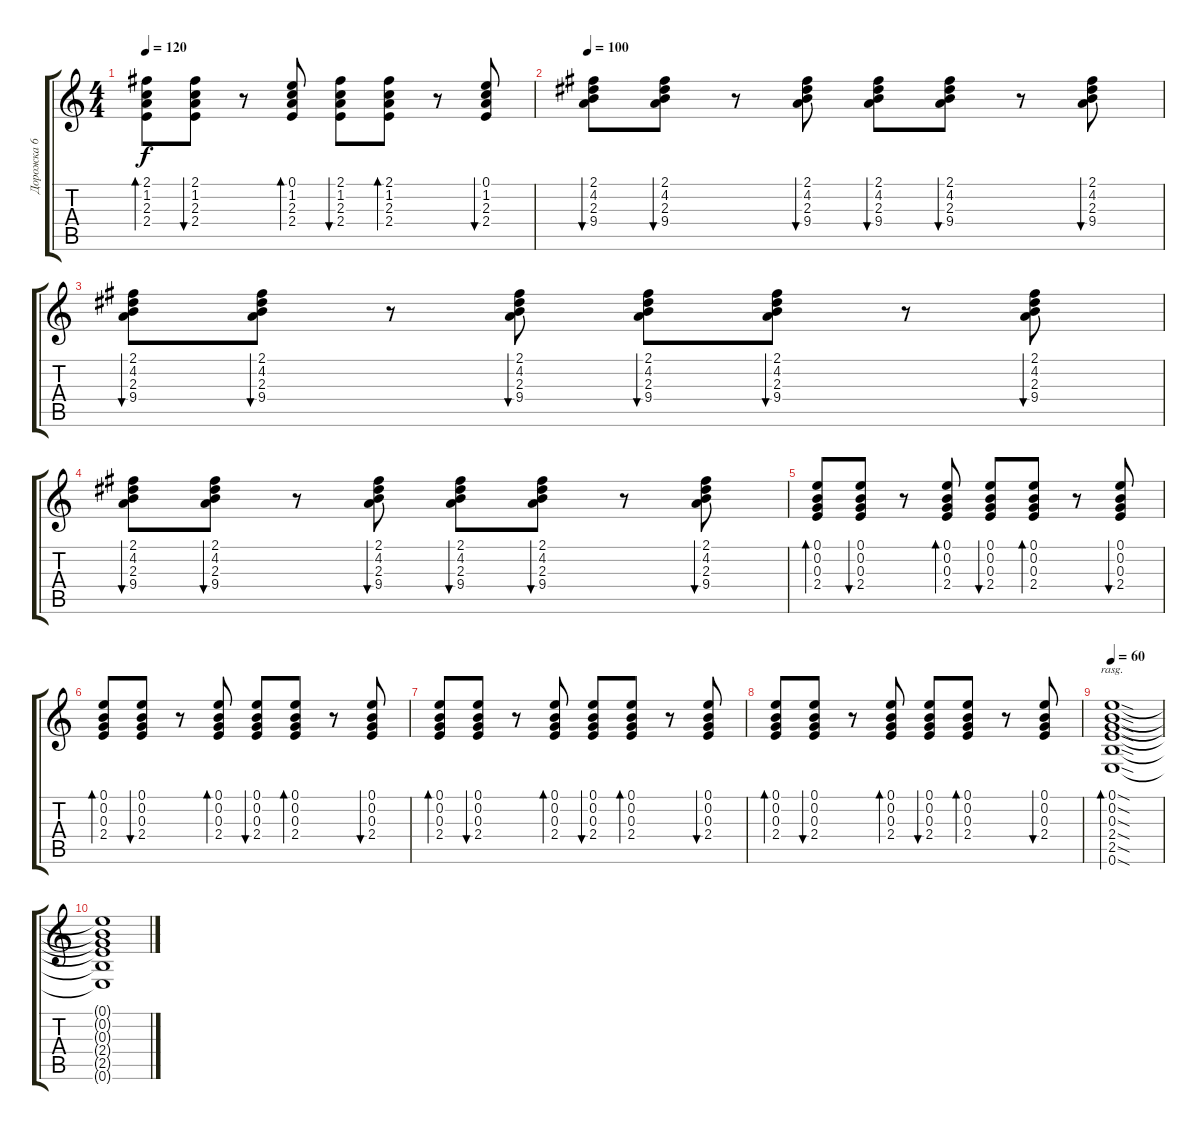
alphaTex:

\track ("Дорожка 6" "Дорожка 6") {instrument electricguitarclean}
\staff {score tabs}
\tuning (E4 B3 G3 D3 A2 E2) {hide}
\ts (4 4)
\tempo 120
\clef g2
\ks c
(2.1 1.2 2.3 2.4).8{bd 60 dy f} (2.1 1.2 2.3 2.4).8{bu 60} r.8 (0.1 1.2 2.3 2.4).8{bd 60} (2.1 1.2 2.3 2.4).8{bu 60} (2.1 1.2 2.3 2.4).8{bd 60} r.8 (0.1 1.2 2.3 2.4).8{bu 60} |
\tempo 100
(2.1 4.2 2.3 9.4).8{bu 60} (2.1 4.2 2.3 9.4).8{bu 60} r.8 (2.1 4.2 2.3 9.4).8{bu 60} (2.1 4.2 2.3 9.4).8{bu 60} (2.1 4.2 2.3 9.4).8{bu 60} r.8 (2.1 4.2 2.3 9.4).8{bu 60} |
(2.1 4.2 2.3 9.4).8{bu 60} (2.1 4.2 2.3 9.4).8{bu 60} r.8 (2.1 4.2 2.3 9.4).8{bu 60} (2.1 4.2 2.3 9.4).8{bu 60} (2.1 4.2 2.3 9.4).8{bu 60} r.8 (2.1 4.2 2.3 9.4).8{bu 60} |
(2.1 4.2 2.3 9.4).8{bu 60} (2.1 4.2 2.3 9.4).8{bu 60} r.8 (2.1 4.2 2.3 9.4).8{bu 60} (2.1 4.2 2.3 9.4).8{bu 60} (2.1 4.2 2.3 9.4).8{bu 60} r.8 (2.1 4.2 2.3 9.4).8{bu 60} |
(0.1 0.2 0.3 2.4).8{bd 60} (0.1 0.2 0.3 2.4).8{bu 60} r.8 (0.1 0.2 0.3 2.4).8{bd 60} (0.1 0.2 0.3 2.4).8{bu 60} (0.1 0.2 0.3 2.4).8{bd 60} r.8 (0.1 0.2 0.3 2.4).8{bu 60} |
(0.1 0.2 0.3 2.4).8{bd 60} (0.1 0.2 0.3 2.4).8{bu 60} r.8 (0.1 0.2 0.3 2.4).8{bd 60} (0.1 0.2 0.3 2.4).8{bu 60} (0.1 0.2 0.3 2.4).8{bd 60} r.8 (0.1 0.2 0.3 2.4).8{bu 60} |
(0.1 0.2 0.3 2.4).8{bd 60} (0.1 0.2 0.3 2.4).8{bu 60} r.8 (0.1 0.2 0.3 2.4).8{bd 60} (0.1 0.2 0.3 2.4).8{bu 60} (0.1 0.2 0.3 2.4).8{bd 60} r.8 (0.1 0.2 0.3 2.4).8{bu 60} |
(0.1 0.2 0.3 2.4).8{bd 60} (0.1 0.2 0.3 2.4).8{bu 60} r.8 (0.1 0.2 0.3 2.4).8{bd 60} (0.1 0.2 0.3 2.4).8{bu 60} (0.1 0.2 0.3 2.4).8{bd 60} r.8 (0.1 0.2 0.3 2.4).8{bu 60} |
\tempo 60
(0.1{sod} 0.2{sod} 0.3{sod} 2.4{sod} 2.5{sod} 0.6{sod}).1{bd 120 rasg ii} |
(0.1{t} 0.2{t} 0.3{t} 2.4{t} 2.5{t} 0.6{t}).1
